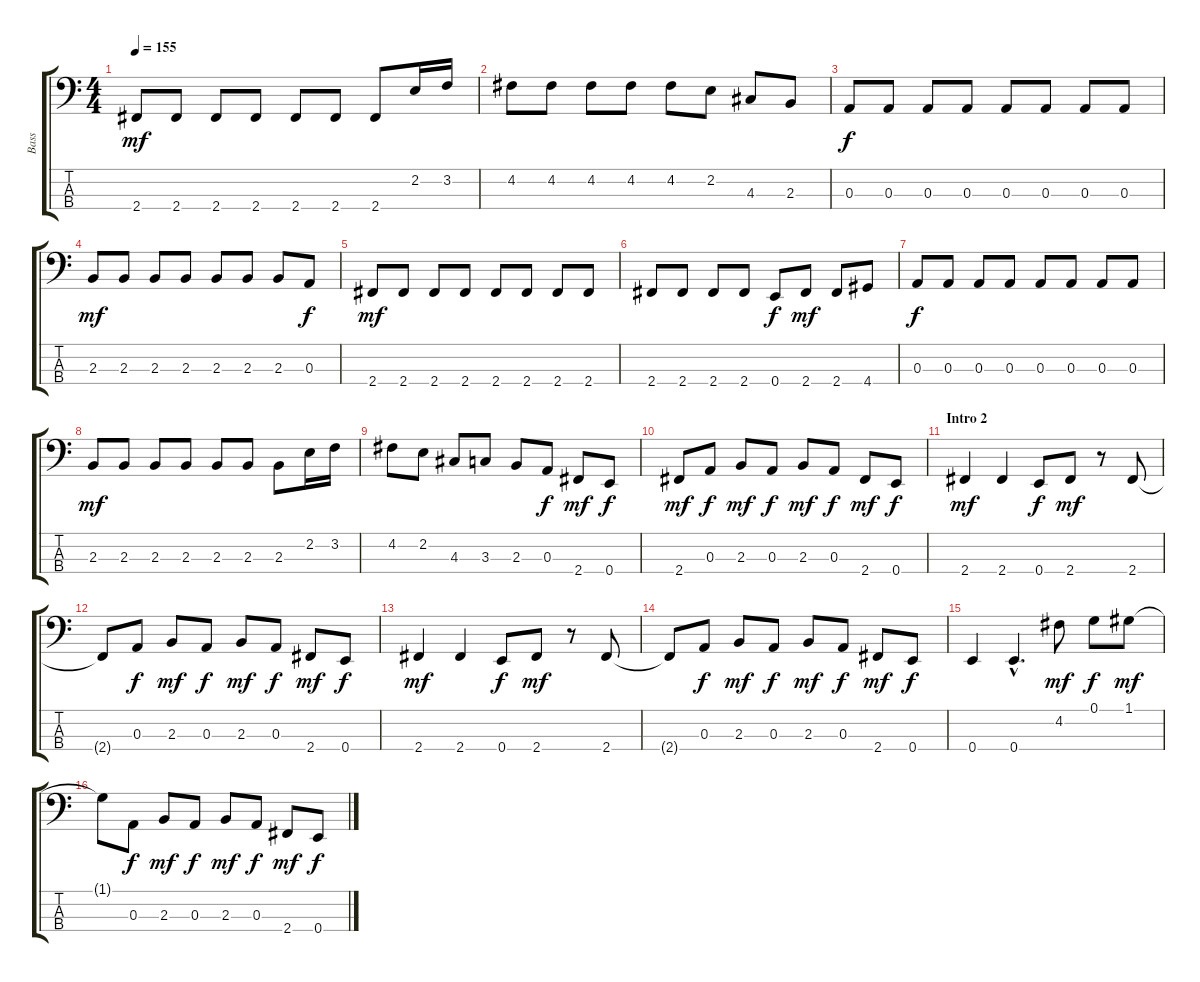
\track ("Bass" "Bass") {instrument electricbasspick}
\staff {score tabs}
\tuning (G2 D2 A1 E1) {hide}
\ts (4 4)
\tempo 155
\clef f4
\ks c
2.4.8{dy mf} 2.4.8 2.4.8 2.4.8 2.4.8 2.4.8 2.4.8 2.2.16 3.2.16 |
4.2.8 4.2.8 4.2.8 4.2.8 4.2.8 2.2.8 4.3.8 2.3.8 |
0.3.8{dy f} 0.3.8 0.3.8 0.3.8 0.3.8 0.3.8 0.3.8 0.3.8 |
2.3.8{dy mf} 2.3.8 2.3.8 2.3.8 2.3.8 2.3.8 2.3.8 0.3.8{dy f} |
2.4.8{dy mf} 2.4.8 2.4.8 2.4.8 2.4.8 2.4.8 2.4.8 2.4.8 |
2.4.8 2.4.8 2.4.8 2.4.8 0.4.8{dy f} 2.4.8{dy mf} 2.4.8 4.4.8 |
0.3.8{dy f} 0.3.8 0.3.8 0.3.8 0.3.8 0.3.8 0.3.8 0.3.8 |
2.3.8{dy mf} 2.3.8 2.3.8 2.3.8 2.3.8 2.3.8 2.3.8 2.2.16 3.2.16 |
4.2.8 2.2.8 4.3.8 3.3.8 2.3.8 0.3.8{dy f} 2.4.8{dy mf} 0.4.8{dy f} |
2.4.8{dy mf} 0.3.8{dy f} 2.3.8{dy mf} 0.3.8{dy f} 2.3.8{dy mf} 0.3.8{dy f} 2.4.8{dy mf} 0.4.8{dy f} |
\section ("" "Intro 2")
2.4.4{dy mf} 2.4.4 0.4.8{dy f} 2.4.8{dy mf} r.8 2.4.8 |
2.4{t}.8 0.3.8{dy f} 2.3.8{dy mf} 0.3.8{dy f} 2.3.8{dy mf} 0.3.8{dy f} 2.4.8{dy mf} 0.4.8{dy f} |
2.4.4{dy mf} 2.4.4 0.4.8{dy f} 2.4.8{dy mf} r.8 2.4.8 |
2.4{t}.8 0.3.8{dy f} 2.3.8{dy mf} 0.3.8{dy f} 2.3.8{dy mf} 0.3.8{dy f} 2.4.8{dy mf} 0.4.8{dy f} |
0.4.4 0.4{hac}.4{d} 4.2.8{dy mf} 0.1.8{dy f} 1.1.8{dy mf} |
1.1{t}.8 0.3.8{dy f} 2.3.8{dy mf} 0.3.8{dy f} 2.3.8{dy mf} 0.3.8{dy f} 2.4.8{dy mf} 0.4.8{dy f}
